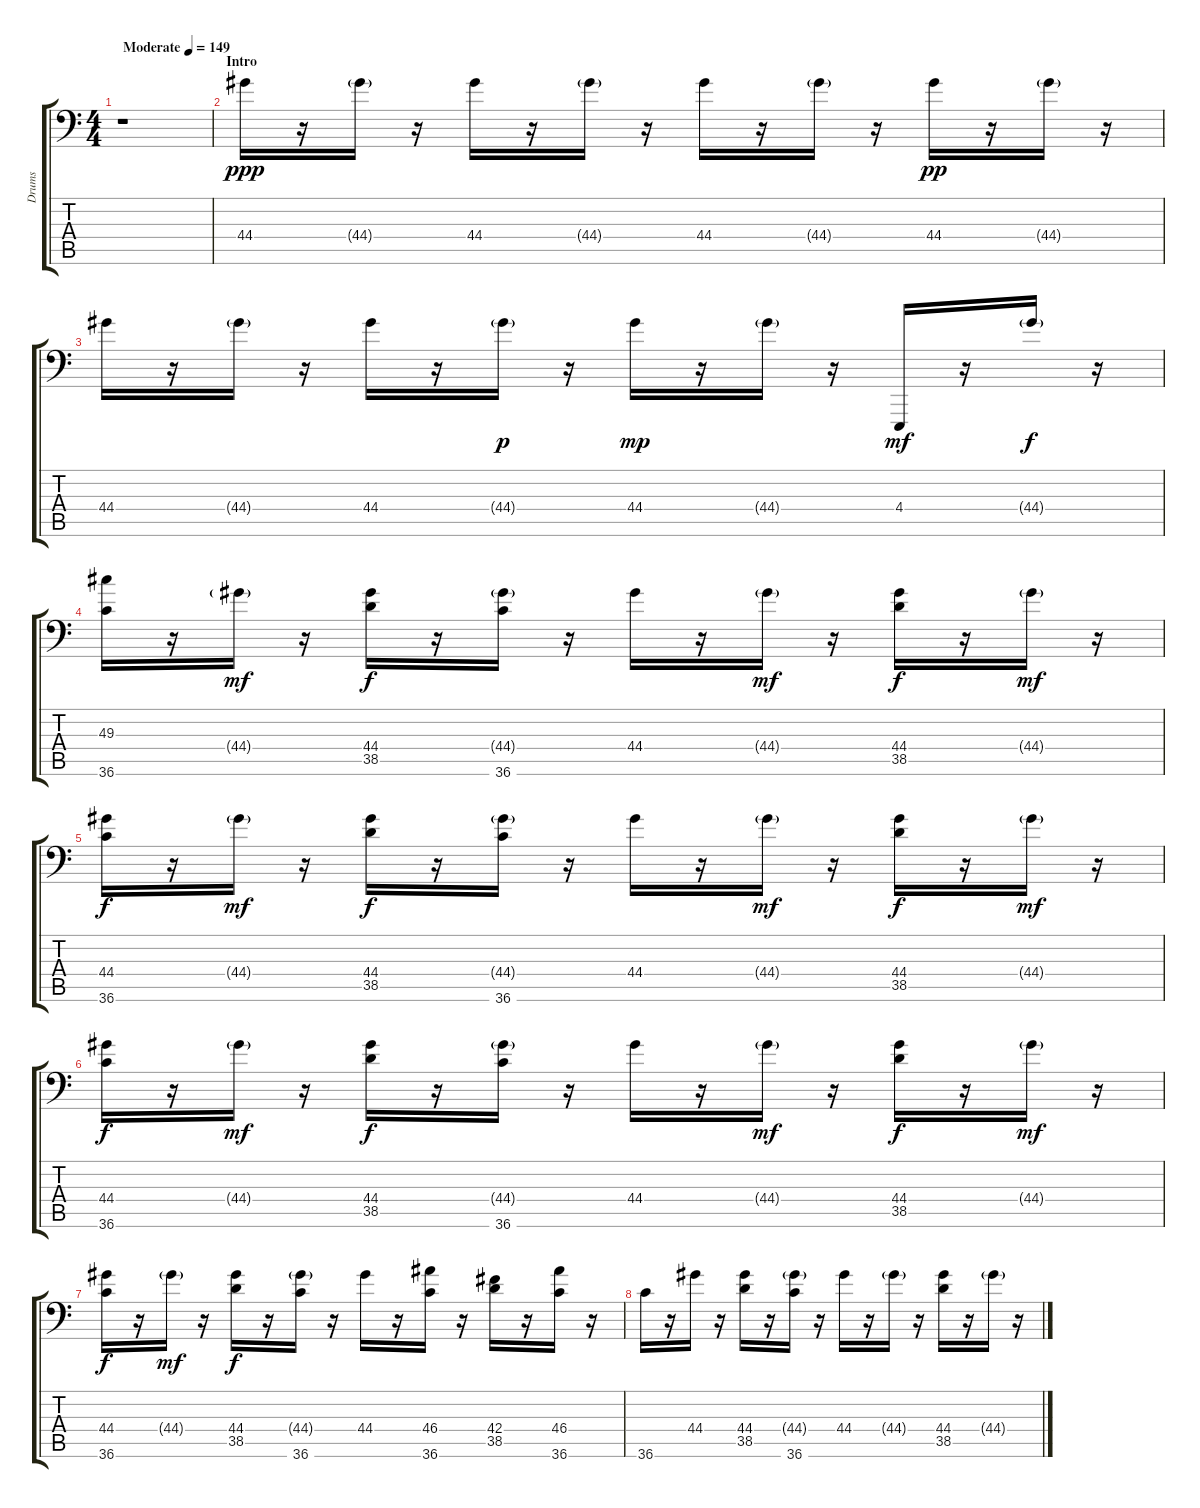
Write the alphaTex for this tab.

\track ("Drums" "Drums") {instrument acousticgrandpiano}
\staff {score tabs}
\tuning (C-1 C-1 C-1 C-1 C-1 C-1) {hide}
\ts (4 4)
\tempo (149 "Moderate")
\clef f4
\ks c
r.1{dy ppp instrument acousticgrandpiano} |
\section ("" "Intro")
44.4.16 r.16 44.4{g}.16 r.16 44.4.16 r.16 44.4{g}.16 r.16 44.4.16 r.16 44.4{g}.16 r.16 44.4.16{dy pp} r.16 44.4{g}.16 r.16 |
44.4.16 r.16 44.4{g}.16 r.16 44.4.16 r.16 44.4{g}.16{dy p} r.16 44.4.16{dy mp} r.16 44.4{g}.16 r.16 4.4.16{dy mf} r.16 44.4{g}.16{dy f} r.16 |
(49.3 36.6).16 r.16 44.4{g}.16{dy mf} r.16 (44.4 38.5).16{dy f} r.16 (44.4{g} 36.6).16 r.16 44.4.16 r.16 44.4{g}.16{dy mf} r.16 (44.4 38.5).16{dy f} r.16 44.4{g}.16{dy mf} r.16 |
(44.4 36.6).16{dy f} r.16 44.4{g}.16{dy mf} r.16 (44.4 38.5).16{dy f} r.16 (44.4{g} 36.6).16 r.16 44.4.16 r.16 44.4{g}.16{dy mf} r.16 (44.4 38.5).16{dy f} r.16 44.4{g}.16{dy mf} r.16 |
(44.4 36.6).16{dy f} r.16 44.4{g}.16{dy mf} r.16 (44.4 38.5).16{dy f} r.16 (44.4{g} 36.6).16 r.16 44.4.16 r.16 44.4{g}.16{dy mf} r.16 (44.4 38.5).16{dy f} r.16 44.4{g}.16{dy mf} r.16 |
(44.4 36.6).16{dy f} r.16 44.4{g}.16{dy mf} r.16 (44.4 38.5).16{dy f} r.16 (44.4{g} 36.6).16 r.16 44.4.16 r.16 (46.4 36.6).16 r.16 (42.4 38.5).16 r.16 (46.4 36.6).16 r.16 |
36.6.16 r.16 44.4.16 r.16 (44.4 38.5).16 r.16 (44.4{g} 36.6).16 r.16 44.4.16 r.16 44.4{g}.16 r.16 (44.4 38.5).16 r.16 44.4{g}.16 r.16
